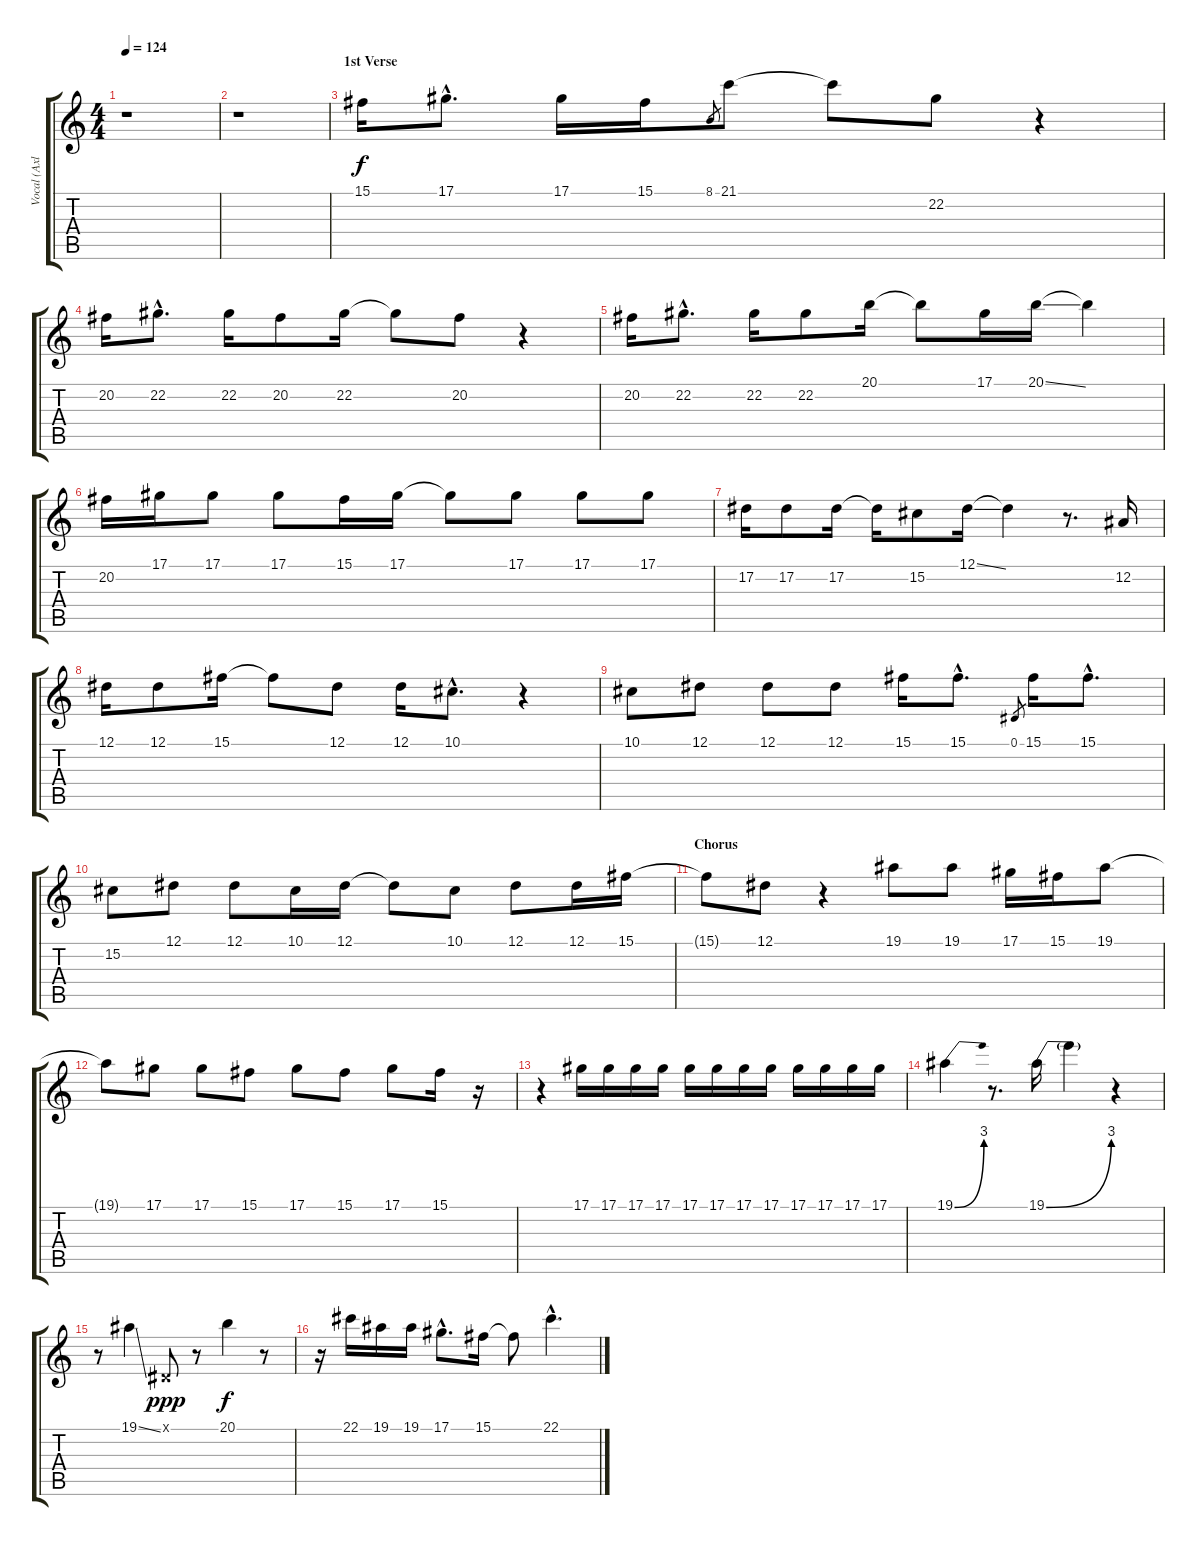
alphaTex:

\track ("Vocal (Axl)" "Vocal (Axl") {instrument lead2sawtooth}
\staff {score tabs}
\tuning (Eb4 Bb3 Gb3 Db3 Ab2 Eb2) {hide}
\ts (4 4)
\tempo 124
\clef g2
\ks c
r.1{dy f} |
r.1 |
\section ("" "1st Verse")
15.1.16 17.1{hac}.8{d} 17.1.16 15.1.16 8.1.8{gr} 21.1.8 21.1{t}.8 22.2.8 r.4 |
20.2.16 22.2{hac}.8{d} 22.2.16 20.2.8 22.2.16 22.2{t}.8 20.2.8 r.4 |
20.2.16 22.2{hac}.8{d} 22.2.16 22.2.8 20.1.16 20.1{t}.8 17.1.16 20.1{ss}.16 20.1{t}.4 |
20.2.16 17.1.16 17.1.8 17.1.8 15.1.16 17.1.16 17.1{t}.8 17.1.8 17.1.8 17.1.8 |
17.2.16 17.2.8 17.2.16 17.2{t}.16 15.2.8 12.1{ss}.16 12.1{t}.4 r.8{d} 12.2.16 |
12.1.16 12.1.8 15.1.16 15.1{t}.8 12.1.8 12.1.16 10.1{hac}.8{d} r.4 |
10.1.8 12.1.8 12.1.8 12.1.8 15.1.16 15.1{hac}.8{d} 0.1.8{gr} 15.1.16 15.1{hac}.8{d} |
15.2.8 12.1.8 12.1.8 10.1.16 12.1.16 12.1{t}.8 10.1.8 12.1.8 12.1.16 15.1.16 |
\section ("" "Chorus")
15.1{t}.8 12.1.8 r.4 19.1.8 19.1.8 17.1.16 15.1.16 19.1.8 |
19.1{t}.8 17.1.8 17.1.8 15.1.8 17.1.8 15.1.8 17.1.8 15.1.16 r.16 |
r.4 17.1.16 17.1.16 17.1.16 17.1.16 17.1.16 17.1.16 17.1.16 17.1.16 17.1.16 17.1.16 17.1.16 17.1.16 |
19.1{be (bend 0 0 60 12)}.4 r.8{d} 19.1{be (bend 0 0 60 12)}.16 19.1{t}.4 r.4 |
r.8 19.1{ss}.4 0.1{x}.8{dy ppp} r.8 20.1.4{dy f} r.8 |
r.16 22.1.16 19.1.16 19.1.16 17.1{hac}.8{d} 15.1.16 15.1{t}.8 22.1{hac}.4{d}
